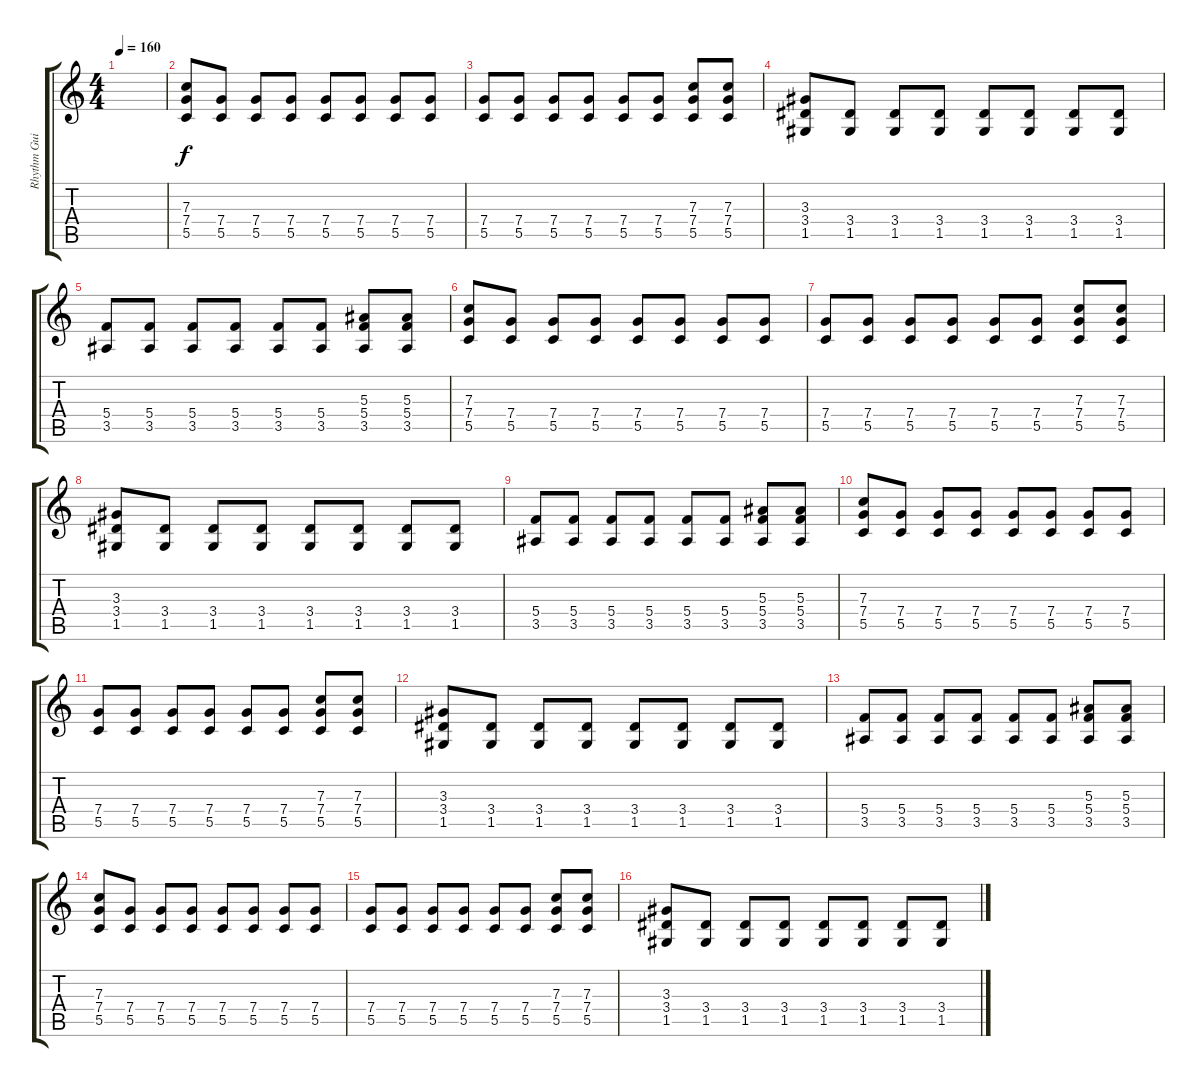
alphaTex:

\track ("Rhythm Guitar" "Rhythm Gui") {instrument distortionguitar}
\staff {score tabs}
\tuning (D4 A3 F3 C3 G2 C2) {hide}
\ts (4 4)
\tempo 160
\clef g2
\ks c
|
(7.3 7.4 5.5).8 (7.4 5.5).8 (7.4 5.5).8 (7.4 5.5).8 (7.4 5.5).8 (7.4 5.5).8 (7.4 5.5).8 (7.4 5.5).8 |
(7.4 5.5).8 (7.4 5.5).8 (7.4 5.5).8 (7.4 5.5).8 (7.4 5.5).8 (7.4 5.5).8 (7.3 7.4 5.5).8 (7.3 7.4 5.5).8 |
(3.3 3.4 1.5).8 (3.4 1.5).8 (3.4 1.5).8 (3.4 1.5).8 (3.4 1.5).8 (3.4 1.5).8 (3.4 1.5).8 (3.4 1.5).8 |
(5.4 3.5).8 (5.4 3.5).8 (5.4 3.5).8 (5.4 3.5).8 (5.4 3.5).8 (5.4 3.5).8 (5.3 5.4 3.5).8 (5.3 5.4 3.5).8 |
(7.3 7.4 5.5).8 (7.4 5.5).8 (7.4 5.5).8 (7.4 5.5).8 (7.4 5.5).8 (7.4 5.5).8 (7.4 5.5).8 (7.4 5.5).8 |
(7.4 5.5).8 (7.4 5.5).8 (7.4 5.5).8 (7.4 5.5).8 (7.4 5.5).8 (7.4 5.5).8 (7.3 7.4 5.5).8 (7.3 7.4 5.5).8 |
(3.3 3.4 1.5).8 (3.4 1.5).8 (3.4 1.5).8 (3.4 1.5).8 (3.4 1.5).8 (3.4 1.5).8 (3.4 1.5).8 (3.4 1.5).8 |
(5.4 3.5).8 (5.4 3.5).8 (5.4 3.5).8 (5.4 3.5).8 (5.4 3.5).8 (5.4 3.5).8 (5.3 5.4 3.5).8 (5.3 5.4 3.5).8 |
(7.3 7.4 5.5).8 (7.4 5.5).8 (7.4 5.5).8 (7.4 5.5).8 (7.4 5.5).8 (7.4 5.5).8 (7.4 5.5).8 (7.4 5.5).8 |
(7.4 5.5).8 (7.4 5.5).8 (7.4 5.5).8 (7.4 5.5).8 (7.4 5.5).8 (7.4 5.5).8 (7.3 7.4 5.5).8 (7.3 7.4 5.5).8 |
(3.3 3.4 1.5).8 (3.4 1.5).8 (3.4 1.5).8 (3.4 1.5).8 (3.4 1.5).8 (3.4 1.5).8 (3.4 1.5).8 (3.4 1.5).8 |
(5.4 3.5).8 (5.4 3.5).8 (5.4 3.5).8 (5.4 3.5).8 (5.4 3.5).8 (5.4 3.5).8 (5.3 5.4 3.5).8 (5.3 5.4 3.5).8 |
(7.3 7.4 5.5).8 (7.4 5.5).8 (7.4 5.5).8 (7.4 5.5).8 (7.4 5.5).8 (7.4 5.5).8 (7.4 5.5).8 (7.4 5.5).8 |
(7.4 5.5).8 (7.4 5.5).8 (7.4 5.5).8 (7.4 5.5).8 (7.4 5.5).8 (7.4 5.5).8 (7.3 7.4 5.5).8 (7.3 7.4 5.5).8 |
(3.3 3.4 1.5).8 (3.4 1.5).8 (3.4 1.5).8 (3.4 1.5).8 (3.4 1.5).8 (3.4 1.5).8 (3.4 1.5).8 (3.4 1.5).8
